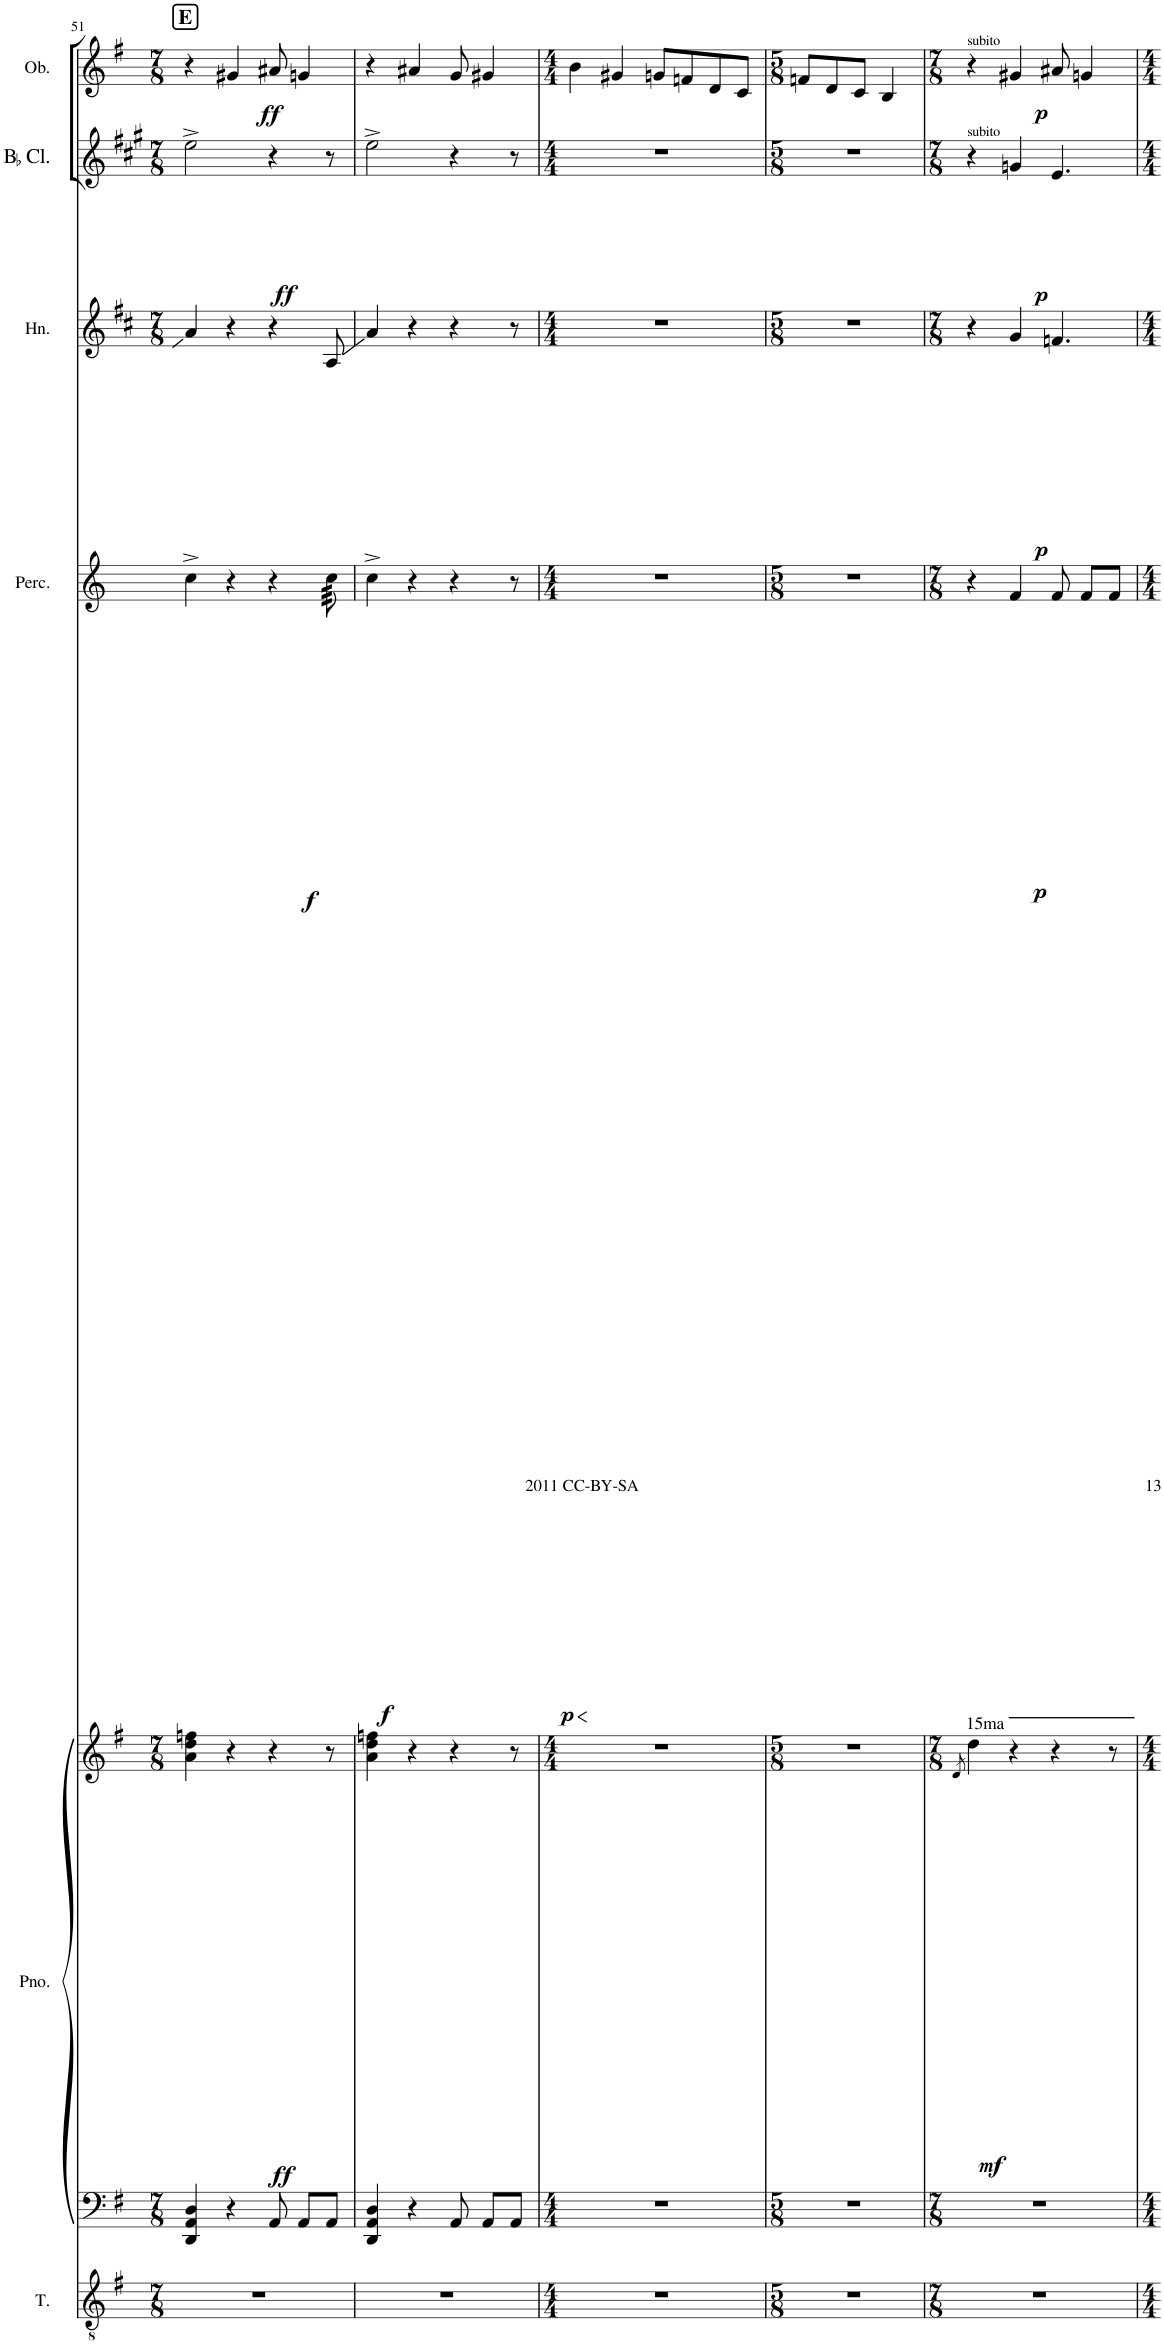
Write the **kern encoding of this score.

**kern	**kern	**kern	**dynam	**kern	**dynam	**kern	**dynam	**kern	**dynam	**kern	**dynam
*part6	*part5	*part5	*part5	*part4	*part4	*part3	*part3	*part2	*part2	*part1	*part1
*staff7	*staff6	*staff5	*staff5/6	*staff4	*staff4	*staff3	*staff3	*staff2	*staff2	*staff1	*staff1
*I"Tenor	*I"Piano	*	*	*I"Percussion	*	*I"Horn	*	*I"BaccidentalFlat Clarinet	*	*I"Oboe	*
*I'T.	*I'Pno.	*	*	*I'Perc.	*	*I'Hn.	*	*I'BaccidentalFlat Cl.	*	*I'Ob.	*
!!LO:PB:g=z
*clefGv2	*clefF4	*clefG2	*	*clefG2	*	*clefG2	*	*clefG2	*	*clefG2	*
*	*	*	*	*	*	*Trd4c7	*	*Trd1c2	*	*	*
*k[f#]	*k[f#]	*k[f#]	*	*k[]	*	*k[f#c#]	*	*k[f#c#g#]	*	*k[f#]	*
*M7/8	*M7/8	*M7/8	*	*M3/4	*	*M7/8	*	*M7/8	*	*M7/8	*
=51	=51	=51	=51	=51	=51	=51	=51	=51	=51	=51	=51
!	!	!	!	!	!	!	!	!	!	!LO:TX:a:B:t=E	!
!	!	!	!LO:DY:b	!	!LO:DY:b	!	!	!	!LO:DY:b	!	!LO:DY:b
2..r	4DD/ 4AA/ 4D/	4a\ 4dd\ 4ffn\	ff	4cc^\	f	4a/	.	2ee^\	ff	4r	ff
.	4r	4r	.	4r	.	4r	.	.	.	4g#X/	.
.	8AA/	4r	.	4r	.	4r	.	4r	.	8a#X/	.
.	8AA/L	.	.	.	.	.	.	.	.	4gn/	.
!	!	!	!	!	!LO:HP:b	!	!	!	!	!	!
!	!	!	!	!	!LO:DY:n=1:b	!	!	!	!	!	!
*	*	*	*	*tremolo	*	*	*	*	*	*	*
.	8AA/J	8r	.	64cc\	< p	8A/	.	8r	.	.	.
.	.	.	.	64cc\	.	.	.	.	.	.	.
.	.	.	.	64cc\	.	.	.	.	.	.	.
.	.	.	.	64cc\	.	.	.	.	.	.	.
.	.	.	.	64cc\	.	.	.	.	.	.	.
.	.	.	.	64cc\	.	.	.	.	.	.	.
.	.	.	.	64cc\	.	.	.	.	.	.	.
.	.	.	.	64cc\	.	.	.	.	.	.	.
*	*	*	*	*Xtremolo	*	*	*	*	*	*	*
.	.	.	.	.	[	.	.	.	.	.	.
=52	=52	=52	=52	=52	=52	=52	=52	=52	=52	=52	=52
!	!	!	!	!	!LO:DY:b	!	!	!	!	!	!
2..r	4DD/ 4AA/ 4D/	4a\ 4dd\ 4ffn\	.	4cc^\	f	4a/	.	2ee^\	.	4r	.
.	4r	4r	.	4r	.	4r	.	.	.	4a#X/	.
.	8AA/	4r	.	4r	.	4r	.	4r	.	8g/	.
.	8AA/L	.	.	.	.	.	.	.	.	4g#X/	.
.	8AA/J	8r	.	8r	.	8r	.	8r	.	.	.
=53	=53	=53	=53	=53	=53	=53	=53	=53	=53	=53	=53
*M4/4	*M4/4	*M4/4	*	*M4/4	*	*M4/4	*	*M4/4	*	*M4/4	*
1r	1r	1r	.	1r	.	1r	.	1r	.	4b\	.
.	.	.	.	.	.	.	.	.	.	4g#X/	.
.	.	.	.	.	.	.	.	.	.	8gn/L	.
.	.	.	.	.	.	.	.	.	.	8fn/	.
.	.	.	.	.	.	.	.	.	.	8d/	.
.	.	.	.	.	.	.	.	.	.	8c/J	.
=54	=54	=54	=54	=54	=54	=54	=54	=54	=54	=54	=54
*M5/8	*M5/8	*M5/8	*	*M5/8	*	*M5/8	*	*M5/8	*	*M5/8	*
8%5r	8%5r	8%5r	.	8%5r	.	8%5r	.	8%5r	.	8fn/L	.
.	.	.	.	.	.	.	.	.	.	8d/	.
.	.	.	.	.	.	.	.	.	.	8c/J	.
.	.	.	.	.	.	.	.	.	.	4B/	.
=55	=55	=55	=55	=55	=55	=55	=55	=55	=55	=55	=55
*M7/8	*M7/8	*M7/8	*	*M7/8	*	*M7/8	*	*M7/8	*	*M7/8	*
.	.	8qddd/	.	.	.	.	.	.	.	.	.
!	!	!	!	!	!	!	!	!	!	!LO:TX:a:t=subito	!
!	!	!	!	!	!	!	!	!LO:TX:a:t=subito	!	!	!
!	!	!	!LO:DY:b	!	!LO:DY:b	!	!LO:DY:b	!	!LO:DY:b	!	!LO:DY:b
2..r	2..r	4dddd\	mf	4r	p	4r	p	4r	p	4r	p
.	.	4r	.	4f/	.	4g/	.	4gn/	.	4g#X/	.
.	.	4r	.	8f/	.	4.fn/	.	4.e/	.	8a#X/	.
.	.	.	.	8f/L	.	.	.	.	.	4gn/	.
.	.	8r	.	8f/J	.	.	.	.	.	.	.
=	=	=	=	=	=	=	=	=	=	=	=
*-	*-	*-	*-	*-	*-	*-	*-	*-	*-	*-	*-
